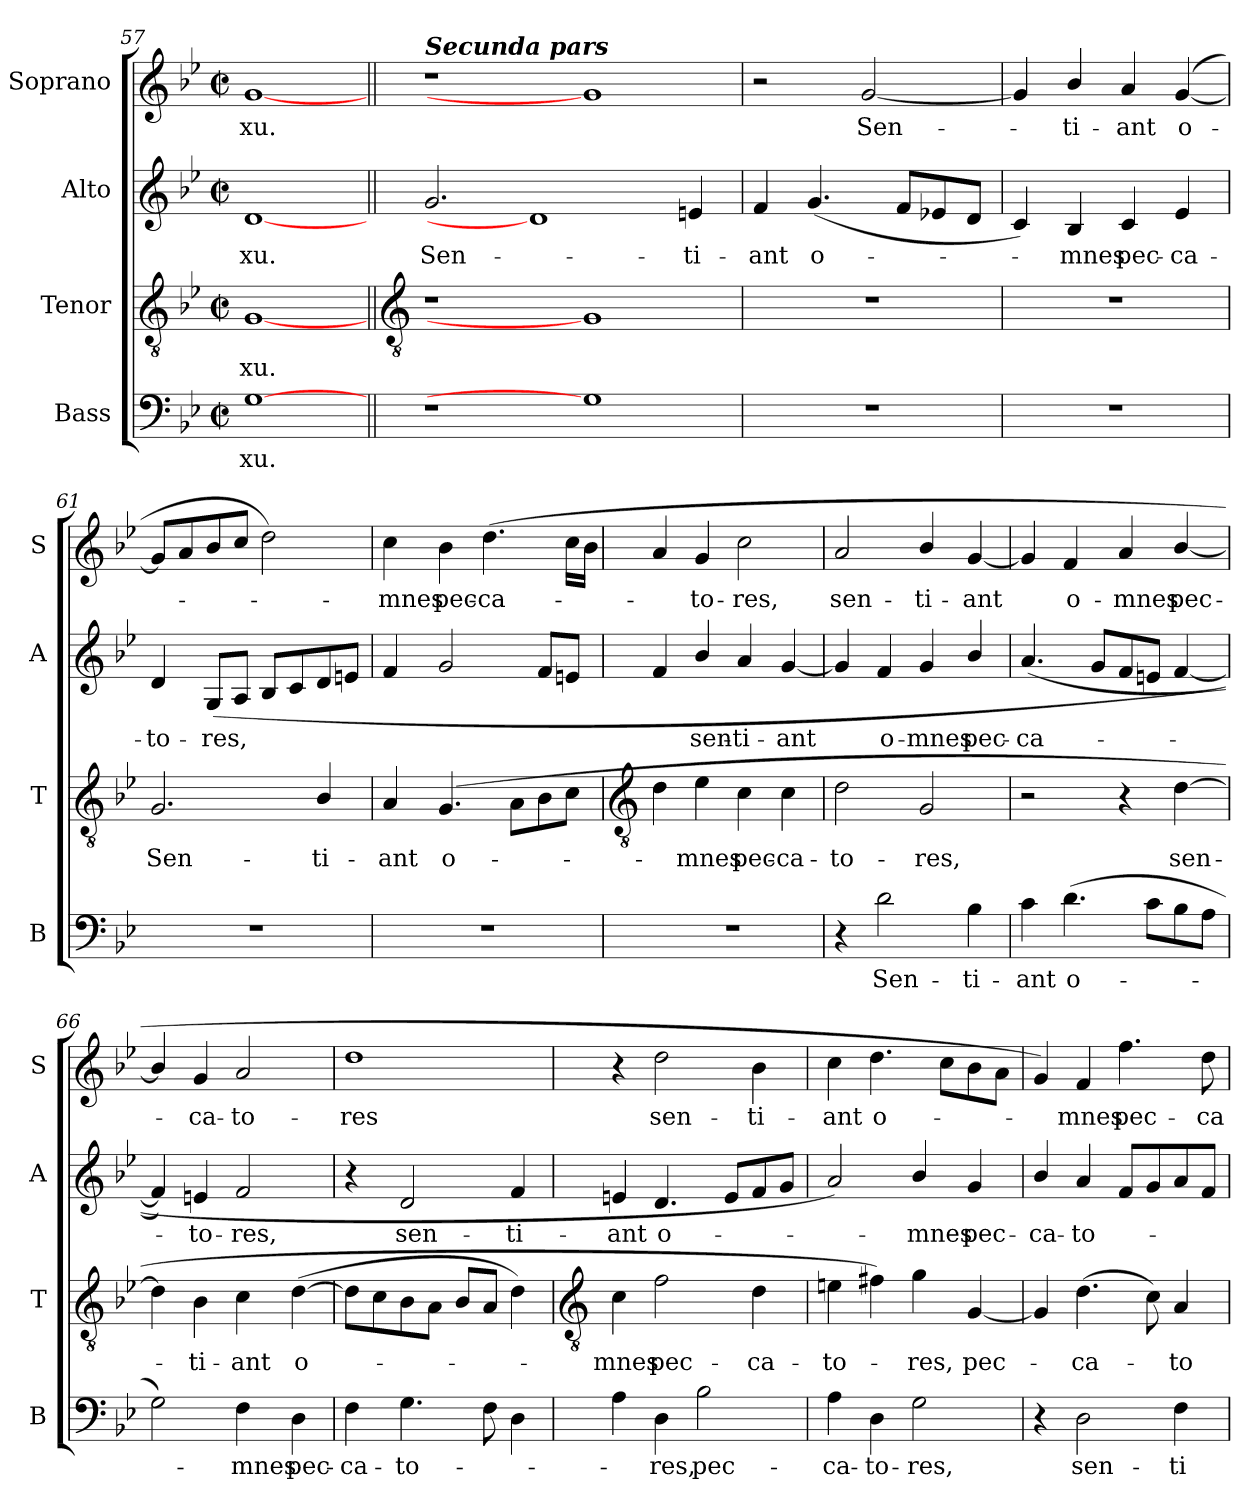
**kern	**text	**kern	**text	**kern	**text	**kern	**text
*part4	*part4	*part3	*part3	*part2	*part2	*part1	*part1
*staff4	*staff4	*staff3	*staff3	*staff2	*staff2	*staff1	*staff1
*I"Bass	*	*I"Tenor	*	*I"Alto	*	*I"Soprano	*
*I'B	*	*I'T	*	*I'A	*	*I'S	*
*clefF4	*	*clefGv2	*	*clefG2	*	*clefG2	*
*k[b-e-]	*	*k[b-e-]	*	*k[b-e-]	*	*k[b-e-]	*
*B-:	*	*B-:	*	*B-:	*	*B-:	*
*M2/2	*	*M2/2	*	*M2/2	*	*M2/2	*
*met(c|)	*	*met(c|)	*	*met(c|)	*	*met(c|)	*
=57	=57	=57	=57	=57	=57	=57	=57
!	!LO:LY:b	!	!LO:LY:b	!	!LO:LY:b	!	!LO:LY:b
[1G	-xu.	[1G	-xu.	[1d	-xu.	[1g	xu.
!!LO:LB:g=z
=58||	=58||	=58||	=58||	=58||	=58||	=58||	=58||
*	*	*clefGv2	*	*	*	*	*
!	!	!	!	!	!	!LO:TX:a:Bi:t=Secunda pars	!
!	!	!	!	!	!LO:LY:b	!	!
1r	.	1r	.	2.g	Sen-	1r	.
.	.	.	.	1d]	.	.	.
1G]	.	1G]	.	.	.	1g]	.
!	!	!	!	!	!LO:LY:b	!	!
.	.	.	.	4en	-ti-	.	.
=59	=59	=59	=59	=59	=59	=59	=59
!	!	!	!	!	!LO:LY:b	!	!
1r	.	1r	.	4f	-ant	2r	.
!	!	!	!	!	!LO:LY:b	!	!
.	.	.	.	(<4.g	o-	.	.
!	!	!	!	!	!	!	!LO:LY:b
.	.	.	.	.	.	[2g	Sen-
.	.	.	.	8fL	.	.	.
.	.	.	.	8e-X	.	.	.
.	.	.	.	8dJ	.	.	.
=60	=60	=60	=60	=60	=60	=60	=60
1r	.	1r	.	4c)	.	4g]	.
!	!	!	!	!	!LO:LY:b	!	!LO:LY:b
.	.	.	.	4B-	mnes	4b-/	ti-
!	!	!	!	!	!LO:LY:b	!	!LO:LY:b
.	.	.	.	4c	pec-	4a	-ant
!	!	!	!	!	!LO:LY:b	!	!LO:LY:b
.	.	.	.	4e-	-ca-	(<[4g	o-
=61	=61	=61	=61	=61	=61	=61	=61
!	!	!	!LO:LY:b	!	!LO:LY:b	!	!
1r	.	2.G	Sen-	4d	-to-	8gL]	.
.	.	.	.	.	.	8a	.
!	!	!	!	!	!LO:LY:b	!	!
.	.	.	.	(<8GL	-res,	8b-	.
.	.	.	.	8AJ	.	8ccJ	.
.	.	.	.	8B-L	.	2dd)	.
.	.	.	.	8c	.	.	.
!	!	!	!LO:LY:b	!	!	!	!
.	.	4B-/	-ti-	8d	.	.	.
.	.	.	.	8enJ	.	.	.
=62	=62	=62	=62	=62	=62	=62	=62
!	!	!	!LO:LY:b	!	!	!	!LO:LY:b
1r	.	4A	-ant	4f	.	4cc	mnes
!	!	!	!LO:LY:b	!	!	!	!LO:LY:b
.	.	(>4.G	o-	2g	.	4b-	pec-
!	!	!	!	!	!	!	!LO:LY:b
.	.	.	.	.	.	(>4.dd	-ca-
.	.	8AL	.	.	.	.	.
.	.	8B-	.	8fL	.	.	.
.	.	8cJ	.	8enJ	.	16ccLL	.
.	.	.	.	.	.	16b-JJ	.
!!LO:LB:g=z
=63	=63	=63	=63	=63	=63	=63	=63
*	*	*clefGv2	*	*	*	*	*
1r	.	4d	.	4f	.	4a	.
!	!	!	!LO:LY:b	!	!LO:LY:b	!	!LO:LY:b
.	.	4e-	mnes	4b-/	sen-	4g	to-
!	!	!	!LO:LY:b	!	!LO:LY:b	!	!LO:LY:b
.	.	4c	pec-	4a	-ti-	2cc	-res,
!	!	!	!LO:LY:b	!	!LO:LY:b	!	!
.	.	4c	-ca-	[4g	-ant	.	.
=64	=64	=64	=64	=64	=64	=64	=64
!	!	!	!LO:LY:b	!	!	!	!LO:LY:b
4r	.	2d	-to-	4g]	.	2a	sen-
!	!LO:LY:b	!	!	!	!LO:LY:b	!	!
2d	Sen-	.	.	4f	o-	.	.
!	!	!	!LO:LY:b	!	!LO:LY:b	!	!LO:LY:b
.	.	2G	-res,	4g	-mnes	4b-/	-ti-
!	!LO:LY:b	!	!	!	!LO:LY:b	!	!LO:LY:b
4B-	-ti-	.	.	4b-/	pec-	[4g	-ant
=65	=65	=65	=65	=65	=65	=65	=65
!	!LO:LY:b	!	!	!	!LO:LY:b	!	!
4c	-ant	2r	.	(<4.a	-ca-	4g]	.
!	!LO:LY:b	!	!	!	!	!	!LO:LY:b
(>4.d	o-	.	.	.	.	4f	o-
.	.	.	.	8gL	.	.	.
!	!	!	!	!	!	!	!LO:LY:b
.	.	4r	.	8f	.	4a	-mnes
8cL	.	.	.	8enJ	.	.	.
!	!	!	!LO:LY:b	!	!	!	!LO:LY:b
8B-	.	[4d	sen-	[4f	.	[4b-/	pec-
8AJ	.	.	.	.	.	.	.
=66	=66	=66	=66	=66	=66	=66	=66
2G)	.	4d]	.	4f])	.	4b-/]	.
!	!	!	!LO:LY:b	!	!LO:LY:b	!	!LO:LY:b
.	.	4B-	ti-	4en	to-	4g	ca-
!	!LO:LY:b	!	!LO:LY:b	!	!LO:LY:b	!	!LO:LY:b
4F	mnes	4c	-ant	2f	-res,	2a	-to-
!	!LO:LY:b	!	!LO:LY:b	!	!	!	!
4D	pec-	(>[4d	o-	.	.	.	.
=67	=67	=67	=67	=67	=67	=67	=67
!	!LO:LY:b	!	!	!	!	!	!LO:LY:b
4F	-ca-	8dL]	.	4r	.	1dd	-res
.	.	8c	.	.	.	.	.
!	!LO:LY:b	!	!	!	!LO:LY:b	!	!
4.G	-to-	8B-	.	2d	sen-	.	.
.	.	8AJ	.	.	.	.	.
.	.	8B-L	.	.	.	.	.
8F	.	8AJ	.	.	.	.	.
!	!	!	!	!	!LO:LY:b	!	!
4D	.	4d)	.	4f	-ti-	.	.
!!LO:LB:g=z
=68	=68	=68	=68	=68	=68	=68	=68
*	*	*clefGv2	*	*	*	*	*
!	!	!	!LO:LY:b	!	!LO:LY:b	!	!
4A	.	4c	mnes	4en	-ant	4r	.
!	!LO:LY:b	!	!LO:LY:b	!	!LO:LY:b	!	!LO:LY:b
4D	res,	2f	pec-	4.d	o-	2dd	sen-
!	!LO:LY:b	!	!	!	!	!	!
2B-	pec-	.	.	.	.	.	.
.	.	.	.	8eL	.	.	.
!	!	!	!LO:LY:b	!	!	!	!LO:LY:b
.	.	4d	-ca-	8f	.	4b-	-ti-
.	.	.	.	8gJ	.	.	.
=69	=69	=69	=69	=69	=69	=69	=69
!	!LO:LY:b	!	!LO:LY:b	!	!	!	!LO:LY:b
4A	-ca-	4en	-to-	2a)	.	4cc	-ant
!	!LO:LY:b	!	!	!	!	!	!LO:LY:b
4D	-to-	4f#X)	.	.	.	4.dd	o-
!	!LO:LY:b	!	!LO:LY:b	!	!LO:LY:b	!	!
2G	-res,	4g	res,	4b-/	mnes	.	.
.	.	.	.	.	.	8ccL	.
!	!	!	!LO:LY:b	!	!LO:LY:b	!	!
.	.	[4G	pec-	4g	pec-	8b-	.
.	.	.	.	.	.	8aJ	.
=70	=70	=70	=70	=70	=70	=70	=70
!	!	!	!	!	!LO:LY:b	!	!
4r	.	4G]	.	4b-/	-ca-	4g)	.
!	!LO:LY:b	!	!LO:LY:b	!	!LO:LY:b	!	!LO:LY:b
2D	sen-	(>4.d	ca-	4a	-to-	4f	mnes
!	!	!	!	!	!	!	!LO:LY:b
.	.	.	.	8fL	.	4.ff	pec-
.	.	8c)	.	8g	.	.	.
!	!LO:LY:b	!	!LO:LY:b	!	!	!	!
4F	-ti-	4A	to-	8a	.	.	.
!	!	!	!	!	!	!	!LO:LY:b
.	.	.	.	8fJ	.	8dd	-ca-
=	=	=	=	=	=	=	=
*-	*-	*-	*-	*-	*-	*-	*-
